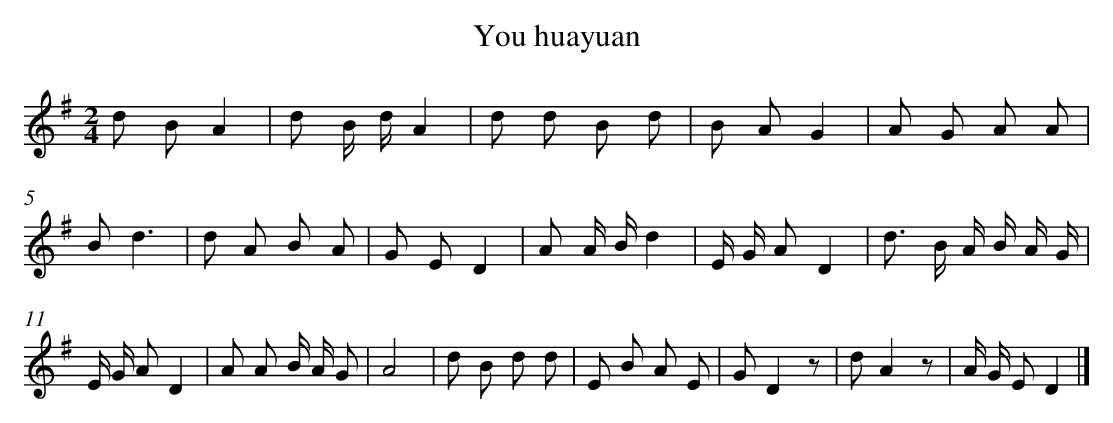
X:1
T: You huayuan
L: 1/8
M: 2/4
K: G
d BA2 [I:setbarnb 1]|
d B/ d/A2 |
d d B d |
B AG2 |
A G A A |
Bd3 |
d A B A |
G ED2 |
A A/ B/d2 |
E/ G/ AD2 |
d> B A/ B/ A/ G/ |
E/ G/ AD2 |
A A B/ A/ G |
A4 |
d B d d |
E B A E |
GD2z |
dA2z |
A/ G/ ED2 |]
